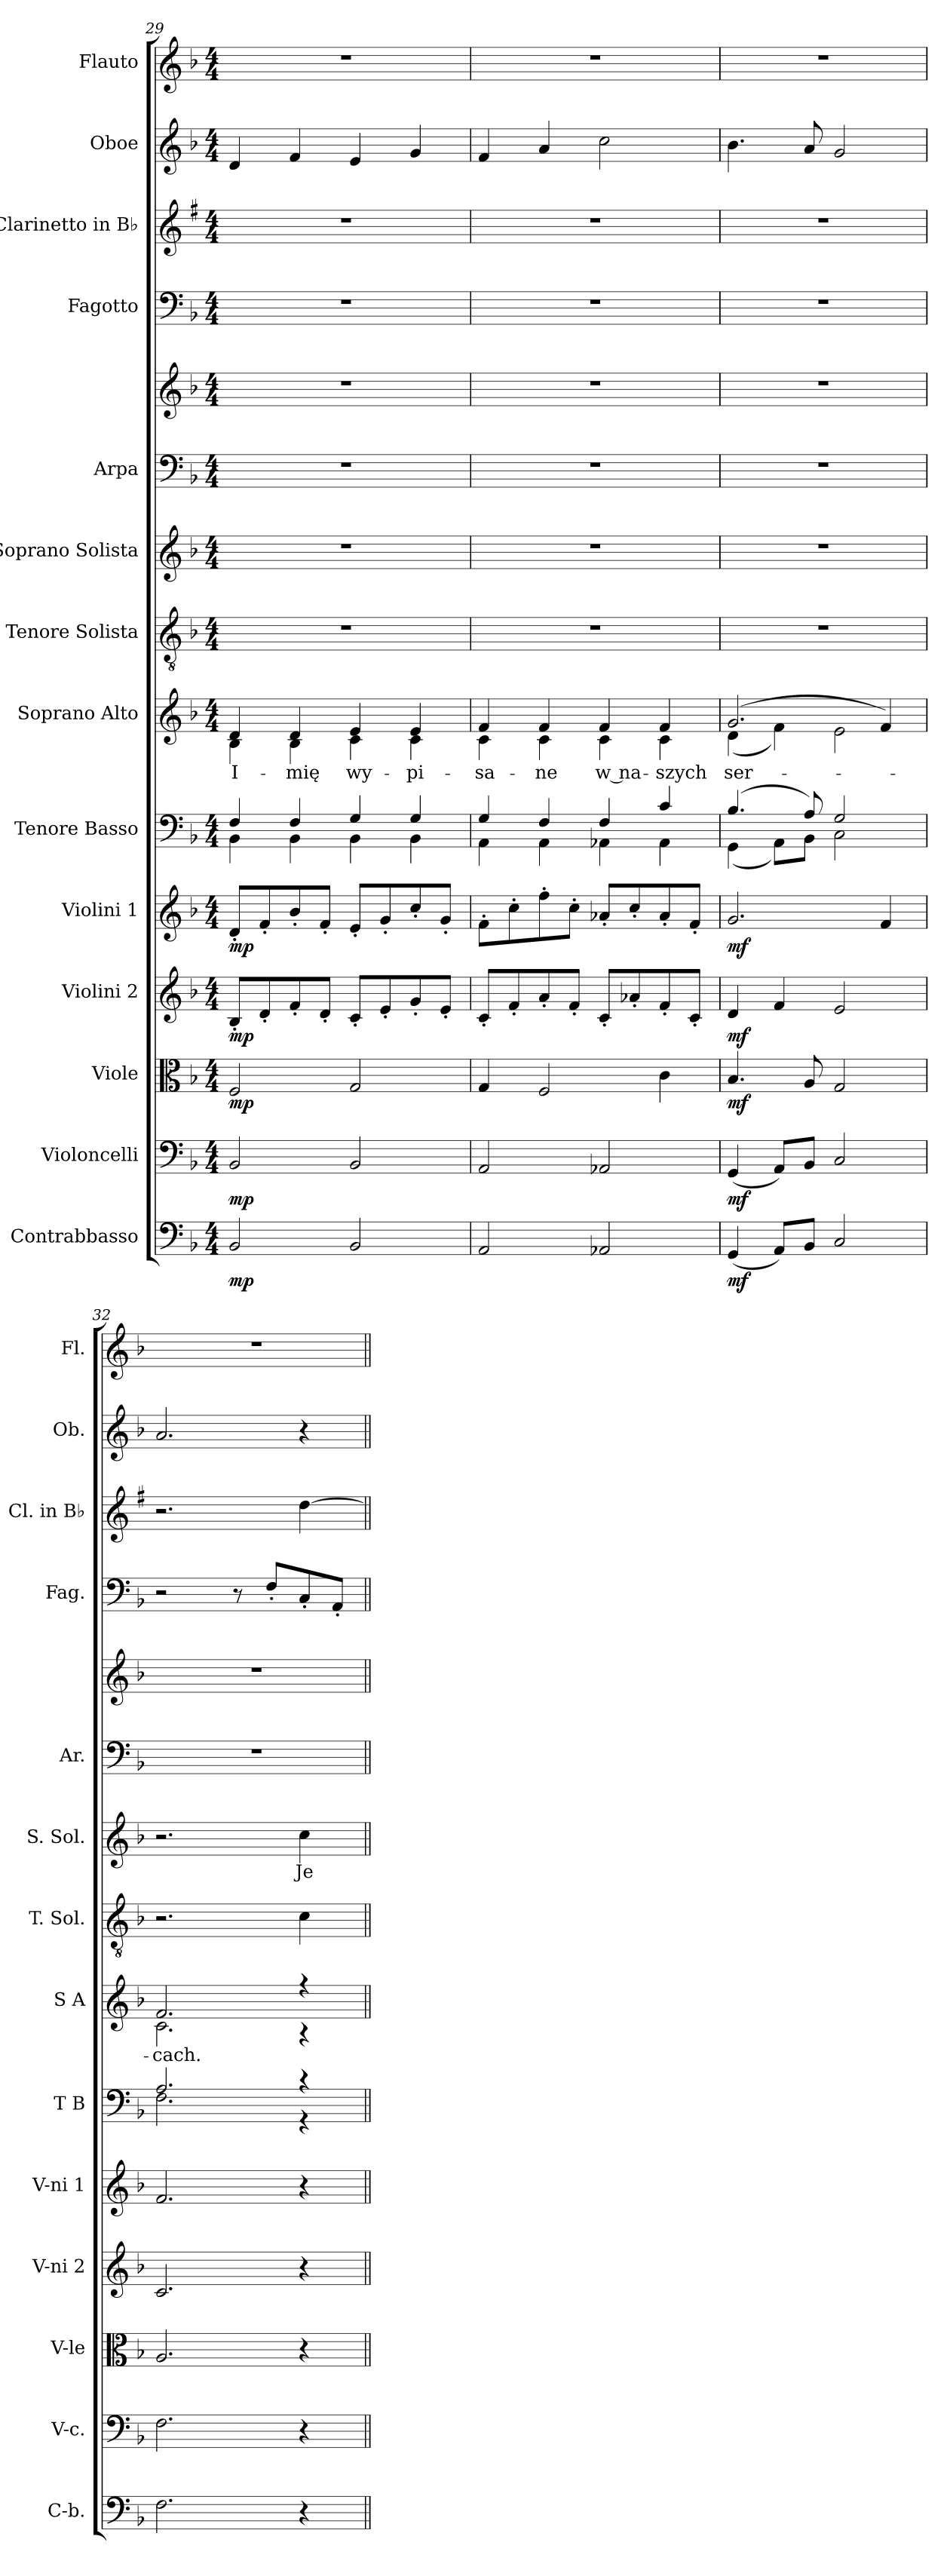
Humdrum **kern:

**kern	**dynam	**kern	**dynam	**kern	**dynam	**kern	**dynam	**kern	**dynam	**kern	**kern	**text	**kern	**kern	**text	**kern	**kern	**kern	**kern	**kern	**kern
*part14	*part14	*part13	*part13	*part12	*part12	*part11	*part11	*part10	*part10	*part9	*part8	*part8	*part7	*part6	*part6	*part5	*part5	*part4	*part3	*part2	*part1
*staff15	*staff15	*staff14	*staff14	*staff13	*staff13	*staff12	*staff12	*staff11	*staff11	*staff10	*staff9	*staff9	*staff8	*staff7	*staff7	*staff6	*staff5	*staff4	*staff3	*staff2	*staff1
*I"Contrabbasso	*	*I"Violoncelli	*	*I"Viole	*	*I"Violini 2	*	*I"Violini 1	*	*I"Tenore Basso	*I"Soprano Alto	*	*I"Tenore Solista	*I"Soprano Solista	*	*I"Arpa	*	*I"Fagotto	*I"Clarinetto in B♭	*I"Oboe	*I"Flauto
*I'C-b.	*	*I'V-c.	*	*I'V-le	*	*I'V-ni 2	*	*I'V-ni 1	*	*I'T B	*I'S A	*	*I'T. Sol.	*I'S. Sol.	*	*I'Ar.	*	*I'Fag.	*I'Cl. in B♭	*I'Ob.	*I'Fl.
*clefF4	*	*clefF4	*	*clefC3	*	*clefG2	*	*clefG2	*	*clefF4	*clefG2	*	*clefGv2	*clefG2	*	*clefF4	*clefG2	*clefF4	*clefG2	*clefG2	*clefG2
*	*	*	*	*	*	*	*	*	*	*	*	*	*	*	*	*	*	*	*ITrd1c2	*	*
*k[b-]	*	*k[b-]	*	*k[b-]	*	*k[b-]	*	*k[b-]	*	*k[b-]	*k[b-]	*	*k[b-]	*k[b-]	*	*k[b-]	*k[b-]	*k[b-]	*k[b-]	*k[b-]	*k[b-]
*M4/4	*	*M4/4	*	*M4/4	*	*M4/4	*	*M4/4	*	*M4/4	*M4/4	*	*M4/4	*M4/4	*	*M4/4	*M4/4	*M4/4	*M4/4	*M4/4	*M4/4
=29	=29	=29	=29	=29	=29	=29	=29	=29	=29	=29	=29	=29	=29	=29	=29	=29	=29	=29	=29	=29	=29
*	*	*	*	*	*	*	*	*	*	*^	*^	*	*	*	*	*	*	*	*	*	*
2BB-	mp	2BB-	mp	2F	mp	8B-'L	mp	8d'L	mp	4F	4BB-	4d	4B-	I-	1r	1r	.	1r	1r	1r	1r	4d	1r
.	.	.	.	.	.	8d'	.	8f'	.	.	.	.	.	.	.	.	.	.	.	.	.	.	.
.	.	.	.	.	.	8f'	.	8b-'	.	4F	4BB-	4d	4B-	-mię	.	.	.	.	.	.	.	4f	.
.	.	.	.	.	.	8d'J	.	8f'J	.	.	.	.	.	.	.	.	.	.	.	.	.	.	.
2BB-	.	2BB-	.	2G	.	8c'L	.	8e'L	.	4G	4BB-	4e	4c	wy-	.	.	.	.	.	.	.	4e	.
.	.	.	.	.	.	8e'	.	8g'	.	.	.	.	.	.	.	.	.	.	.	.	.	.	.
.	.	.	.	.	.	8g'	.	8cc'	.	4G	4BB-	4e	4c	-pi-	.	.	.	.	.	.	.	4g	.
.	.	.	.	.	.	8e'J	.	8g'J	.	.	.	.	.	.	.	.	.	.	.	.	.	.	.
=30	=30	=30	=30	=30	=30	=30	=30	=30	=30	=30	=30	=30	=30	=30	=30	=30	=30	=30	=30	=30	=30	=30	=30
2AA	.	2AA	.	4G	.	8c'L	.	8f'L	.	4G	4AA	4f	4c	-sa-	1r	1r	.	1r	1r	1r	1r	4f	1r
.	.	.	.	.	.	8f'	.	8cc'	.	.	.	.	.	.	.	.	.	.	.	.	.	.	.
.	.	.	.	2F	.	8a'	.	8ff'	.	4F	4AA	4f	4c	-ne	.	.	.	.	.	.	.	4a	.
.	.	.	.	.	.	8f'J	.	8cc'J	.	.	.	.	.	.	.	.	.	.	.	.	.	.	.
2AA-X	.	2AA-X	.	.	.	8c'L	.	8a-X'L	.	4F	4AA-X	4f	4c	w na-	.	.	.	.	.	.	.	2cc	.
.	.	.	.	.	.	8a-X'	.	8cc'	.	.	.	.	.	.	.	.	.	.	.	.	.	.	.
.	.	.	.	4c	.	8f'	.	8a-'	.	4c	4AA-	4f	4c	-szych	.	.	.	.	.	.	.	.	.
.	.	.	.	.	.	8c'J	.	8f'J	.	.	.	.	.	.	.	.	.	.	.	.	.	.	.
=31	=31	=31	=31	=31	=31	=31	=31	=31	=31	=31	=31	=31	=31	=31	=31	=31	=31	=31	=31	=31	=31	=31	=31
(4GG	mf	(4GG	mf	4.B-	mf	4d	mf	2.g	mf	(4.B-	(4GG	(2.g	(4d	ser-	1r	1r	.	1r	1r	1r	1r	4.b-	1r
8AAL)	.	8AAL)	.	.	.	4f	.	.	.	.	8AAL)	.	4f)	.	.	.	.	.	.	.	.	.	.
8BB-J	.	8BB-J	.	8A	.	.	.	.	.	8A)	8BB-J	.	.	.	.	.	.	.	.	.	.	8a	.
2C	.	2C	.	2G	.	2e	.	.	.	2G	2C	.	2e	.	.	.	.	.	.	.	.	2g	.
.	.	.	.	.	.	.	.	4f	.	.	.	4f)	.	.	.	.	.	.	.	.	.	.	.
=32	=32	=32	=32	=32	=32	=32	=32	=32	=32	=32	=32	=32	=32	=32	=32	=32	=32	=32	=32	=32	=32	=32	=32
2.F	.	2.F	.	2.A	.	2.c	.	2.f	.	2.A	2.F	2.f	2.c	-cach.	2.r	2.r	.	1r	1r	2r	2.r	2.a	1r
.	.	.	.	.	.	.	.	.	.	.	.	.	.	.	.	.	.	.	.	8r	.	.	.
.	.	.	.	.	.	.	.	.	.	.	.	.	.	.	.	.	.	.	.	8F'L	.	.	.
4r	.	4r	.	4r	.	4r	.	4r	.	4r	4r	4r	4r	.	4c	4cc	Je-	.	.	8C'	[4cc	4r	.
.	.	.	.	.	.	.	.	.	.	.	.	.	.	.	.	.	.	.	.	8AA'J	.	.	.
*	*	*	*	*	*	*	*	*	*	*v	*v	*	*	*	*	*	*	*	*	*	*	*	*
*	*	*	*	*	*	*	*	*	*	*	*v	*v	*	*	*	*	*	*	*	*	*	*
=||	=||	=||	=||	=||	=||	=||	=||	=||	=||	=||	=||	=||	=||	=||	=||	=||	=||	=||	=||	=||	=||
*-	*-	*-	*-	*-	*-	*-	*-	*-	*-	*-	*-	*-	*-	*-	*-	*-	*-	*-	*-	*-	*-
